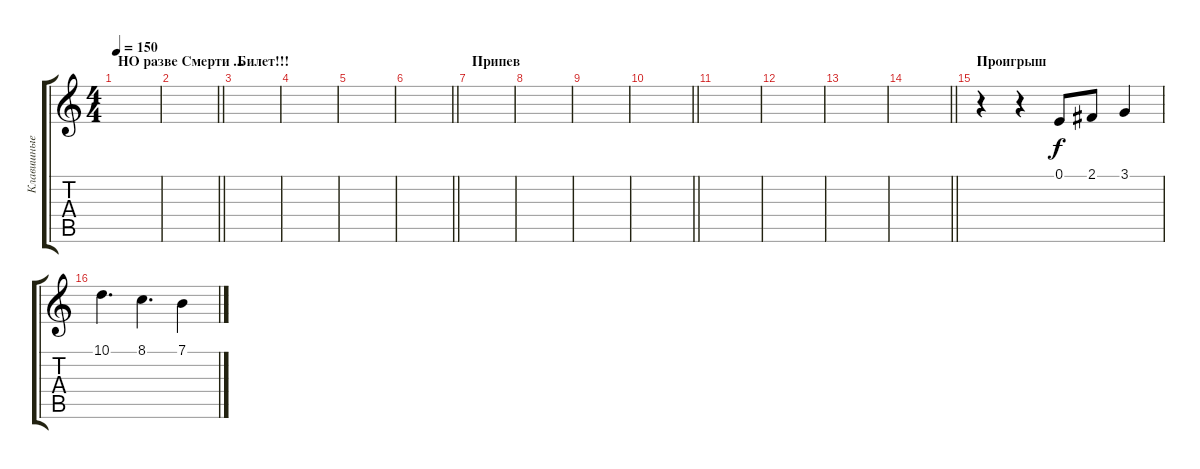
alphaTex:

\track ("Клавишные (Сажинов)" "Клавишные ") {instrument electricgrandpiano}
\staff {score tabs}
\tuning (E4 B3 G3 D3 A2 E2) {hide}
\ts (4 4)
\section ("" "НО разве Смерти ...")
\tempo 150
\clef g2
\ks c
|
\barLineRight lightlight
|
\section ("" "Билет!!!")
|
|
|
\barLineRight lightlight
|
\section ("" "Припев")
|
|
|
\barLineRight lightlight
|
|
|
|
\barLineRight lightlight
|
\section ("" "Проигрыш")
r.4 r.4 0.1.8 2.1.8 3.1.4 |
10.1.4{d} 8.1.4{d} 7.1.4
